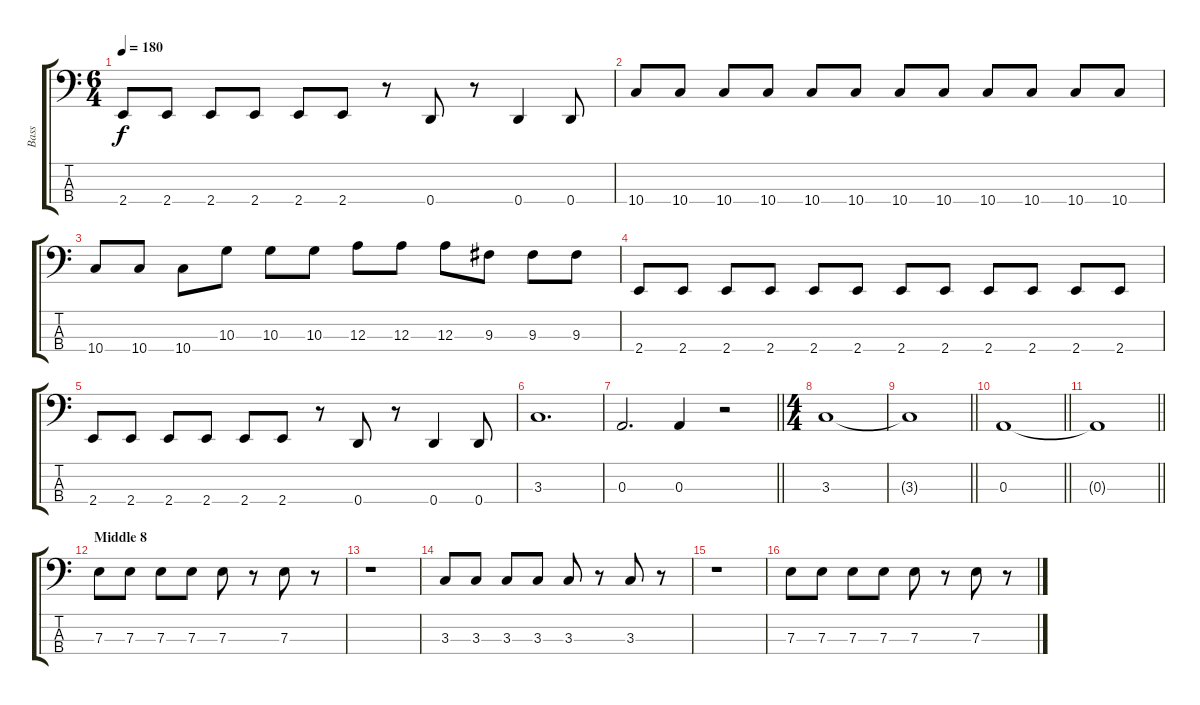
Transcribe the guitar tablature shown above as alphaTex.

\track ("Bass" "Bass") {instrument electricbassfinger}
\staff {score tabs}
\tuning (G2 D2 A1 D1) {hide}
\ts (6 4)
\tempo 180
\clef f4
\ks c
2.4.8{dy f} 2.4.8 2.4.8 2.4.8 2.4.8 2.4.8 r.8 0.4.8 r.8 0.4.4 0.4.8 |
10.4.8 10.4.8 10.4.8 10.4.8 10.4.8 10.4.8 10.4.8 10.4.8 10.4.8 10.4.8 10.4.8 10.4.8 |
10.4.8 10.4.8 10.4.8 10.3.8 10.3.8 10.3.8 12.3.8 12.3.8 12.3.8 9.3.8 9.3.8 9.3.8 |
2.4.8 2.4.8 2.4.8 2.4.8 2.4.8 2.4.8 2.4.8 2.4.8 2.4.8 2.4.8 2.4.8 2.4.8 |
2.4.8 2.4.8 2.4.8 2.4.8 2.4.8 2.4.8 r.8 0.4.8 r.8 0.4.4 0.4.8 |
3.3.1{d} |
\barLineRight lightlight
0.3.2{d} 0.3.4 r.2 |
\ts (4 4)
3.3.1 |
\barLineRight lightlight
3.3{t}.1 |
\barLineRight lightlight
0.3.1 |
\barLineRight lightlight
0.3{t}.1 |
\section ("" "Middle 8")
7.3.8 7.3.8 7.3.8 7.3.8 7.3.8 r.8 7.3.8 r.8 |
r.1 |
3.3.8 3.3.8 3.3.8 3.3.8 3.3.8 r.8 3.3.8 r.8 |
r.1 |
7.3.8 7.3.8 7.3.8 7.3.8 7.3.8 r.8 7.3.8 r.8
